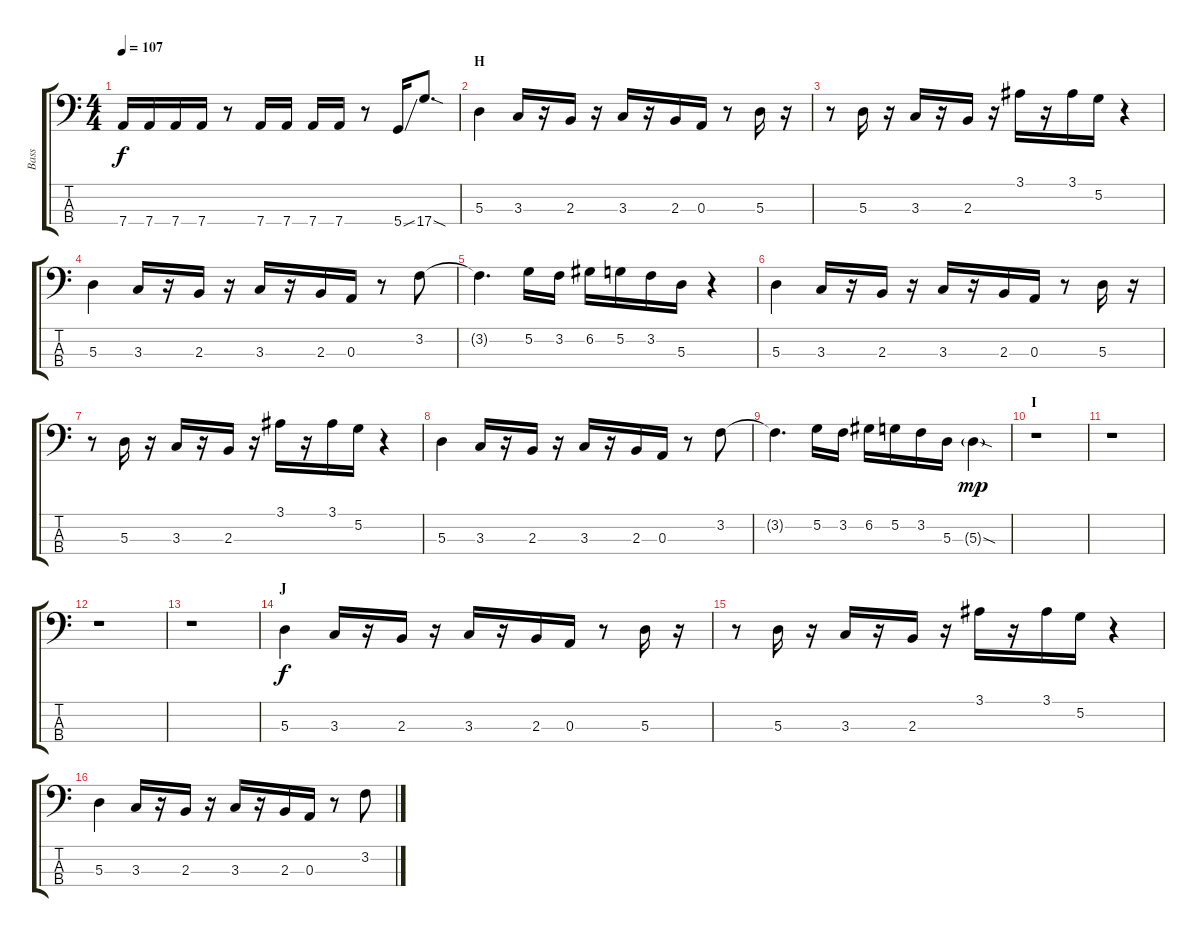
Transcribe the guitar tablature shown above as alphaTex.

\track ("Bass" "Bass") {instrument electricbassfinger}
\staff {score tabs}
\tuning (G2 D2 A1 D1) {hide}
\ts (4 4)
\tempo 107
\clef f4
\ks c
7.4.16{dy f} 7.4.16 7.4.16 7.4.16 r.8 7.4.16 7.4.16 7.4.16 7.4.16 r.8 5.4{ss}.16 17.4{sod}.8{d} |
\section ("" "H")
5.3.4 3.3.16 r.16 2.3.16 r.16 3.3.16 r.16 2.3.16 0.3.16 r.8 5.3.16 r.16 |
r.8 5.3.16 r.16 3.3.16 r.16 2.3.16 r.16 3.1.16 r.16 3.1.16 5.2.16 r.4 |
5.3.4 3.3.16 r.16 2.3.16 r.16 3.3.16 r.16 2.3.16 0.3.16 r.8 3.2.8 |
3.2{t}.4{d} 5.2.16 3.2.16 6.2.16 5.2.16 3.2.16 5.3.16 r.4 |
5.3.4 3.3.16 r.16 2.3.16 r.16 3.3.16 r.16 2.3.16 0.3.16 r.8 5.3.16 r.16 |
r.8 5.3.16 r.16 3.3.16 r.16 2.3.16 r.16 3.1.16 r.16 3.1.16 5.2.16 r.4 |
5.3.4 3.3.16 r.16 2.3.16 r.16 3.3.16 r.16 2.3.16 0.3.16 r.8 3.2.8 |
3.2{t}.4{d} 5.2.16 3.2.16 6.2.16 5.2.16 3.2.16 5.3.16 5.3{sod g}.4{dy mp} |
\section ("" "I")
r.1 |
r.1 |
r.1 |
r.1 |
\section ("" "J")
5.3.4{dy f} 3.3.16 r.16 2.3.16 r.16 3.3.16 r.16 2.3.16 0.3.16 r.8 5.3.16 r.16 |
r.8 5.3.16 r.16 3.3.16 r.16 2.3.16 r.16 3.1.16 r.16 3.1.16 5.2.16 r.4 |
5.3.4 3.3.16 r.16 2.3.16 r.16 3.3.16 r.16 2.3.16 0.3.16 r.8 3.2.8
